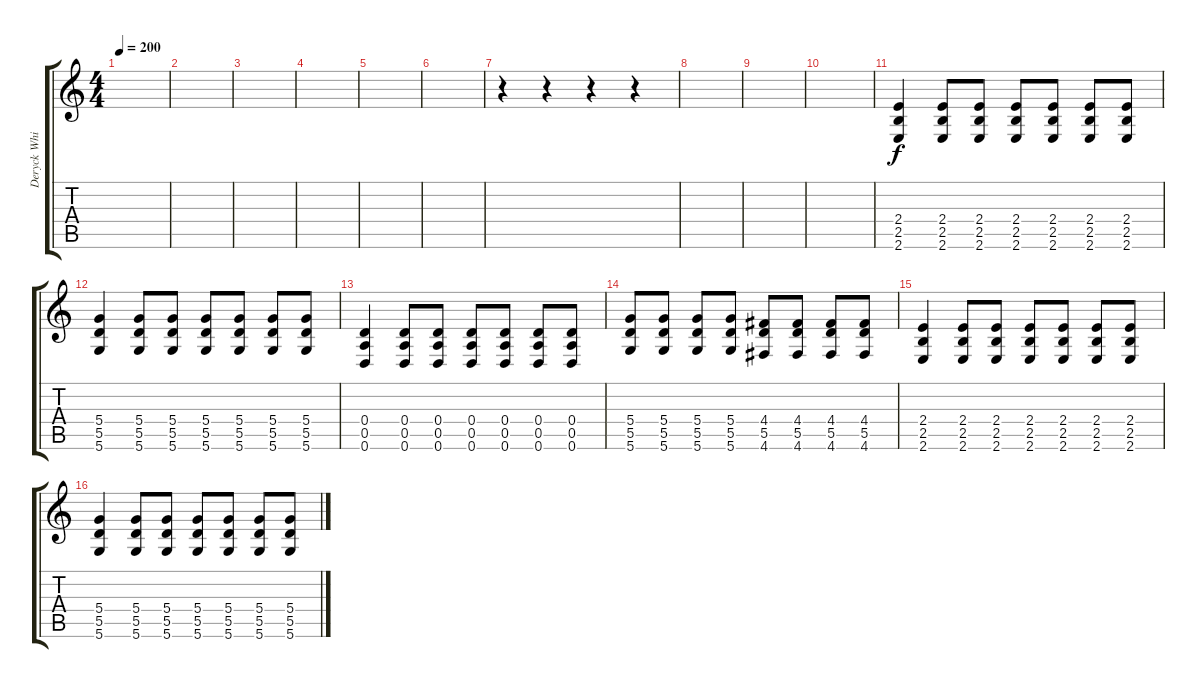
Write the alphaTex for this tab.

\track ("Deryck Whibley" "Deryck Whi") {instrument distortionguitar}
\staff {score tabs}
\tuning (E4 B3 G3 D3 A2 D2) {hide}
\ts (4 4)
\tempo 200
\clef g2
\ks c
|
|
|
|
|
|
r.4 r.4 r.4 r.4 |
|
|
|
(2.4 2.5 2.6).4{instrument distortionguitar} (2.4 2.5 2.6).8 (2.4 2.5 2.6).8 (2.4 2.5 2.6).8 (2.4 2.5 2.6).8 (2.4 2.5 2.6).8 (2.4 2.5 2.6).8 |
(5.4 5.5 5.6).4 (5.4 5.5 5.6).8 (5.4 5.5 5.6).8 (5.4 5.5 5.6).8 (5.4 5.5 5.6).8 (5.4 5.5 5.6).8 (5.4 5.5 5.6).8 |
(0.4 0.5 0.6).4 (0.4 0.5 0.6).8 (0.4 0.5 0.6).8 (0.4 0.5 0.6).8 (0.4 0.5 0.6).8 (0.4 0.5 0.6).8 (0.4 0.5 0.6).8 |
(5.4 5.5 5.6).8 (5.4 5.5 5.6).8 (5.4 5.5 5.6).8 (5.4 5.5 5.6).8 (4.4 5.5 4.6).8 (4.4 5.5 4.6).8 (4.4 5.5 4.6).8 (4.4 5.5 4.6).8 |
(2.4 2.5 2.6).4{instrument distortionguitar} (2.4 2.5 2.6).8 (2.4 2.5 2.6).8 (2.4 2.5 2.6).8 (2.4 2.5 2.6).8 (2.4 2.5 2.6).8 (2.4 2.5 2.6).8 |
(5.4 5.5 5.6).4 (5.4 5.5 5.6).8 (5.4 5.5 5.6).8 (5.4 5.5 5.6).8 (5.4 5.5 5.6).8 (5.4 5.5 5.6).8 (5.4 5.5 5.6).8
